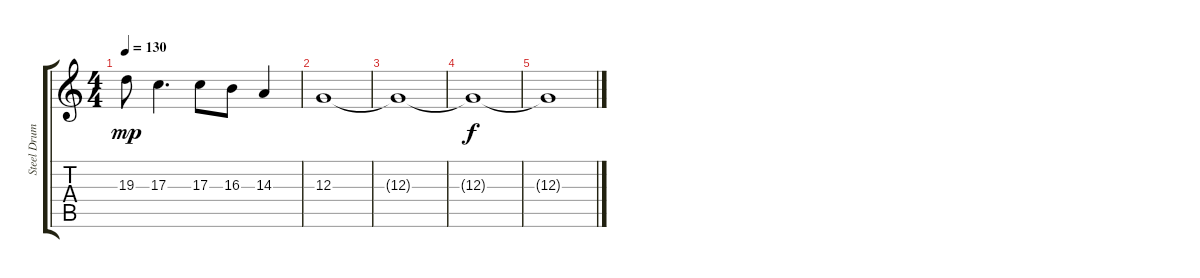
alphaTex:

\track ("Steel Drums" "Steel Drum") {instrument steeldrums}
\staff {score tabs}
\tuning (E4 B3 G3 D3 A2 E2) {hide}
\ts (4 4)
\tempo 130
\clef g2
\ks c
19.3{t}.8{dy mp} 17.3.4{d} 17.3.8 16.3.8 14.3.4 |
12.3.1 |
12.3{t}.1 |
12.3{t}.1{dy f} |
12.3{t}.1
